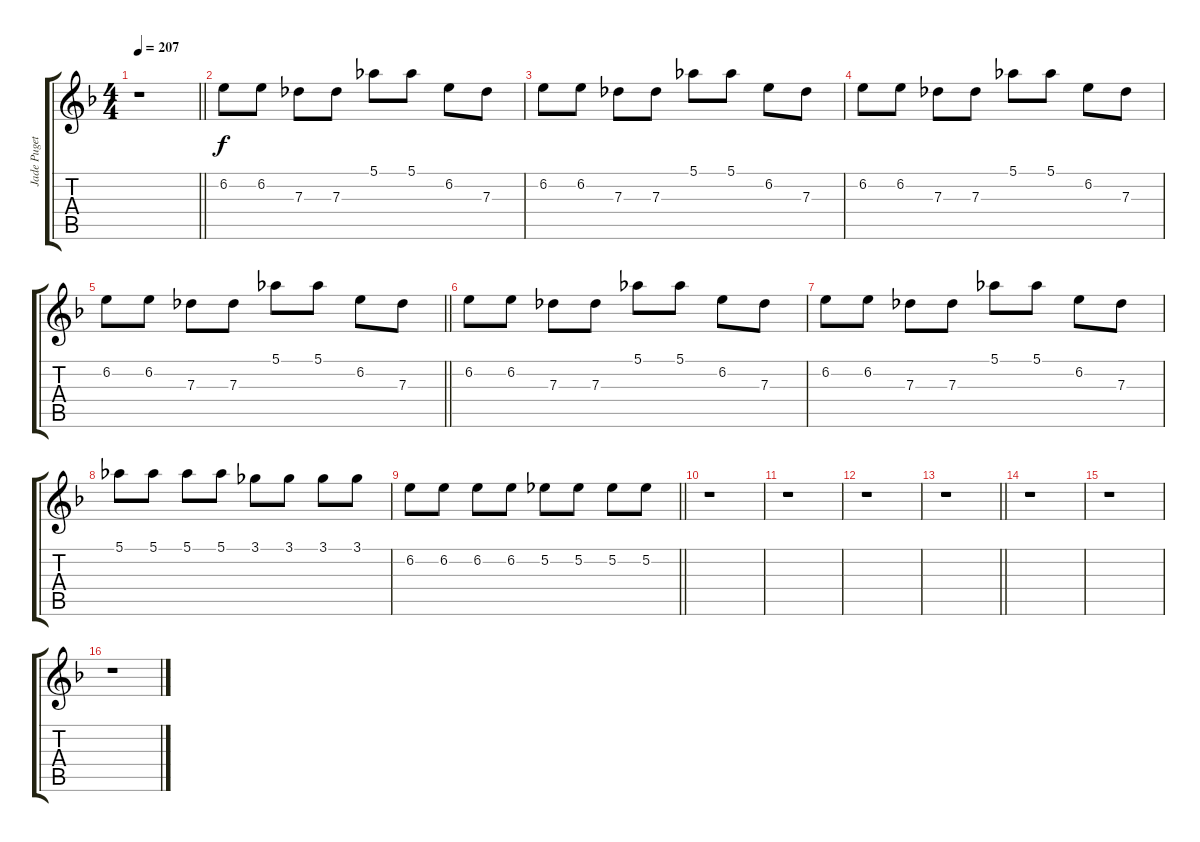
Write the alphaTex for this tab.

\track ("Jade Puget (O-Dub)" "Jade Puget") {instrument overdrivenguitar}
\staff {score tabs}
\tuning (Eb4 Bb3 Gb3 Db3 Ab2 Db2) {hide}
\ts (4 4)
\tempo 207
\clef g2
\barLineRight lightlight
\ks f
r.1{dy f} |
6.2.8 6.2.8 7.3.8 7.3.8 5.1.8 5.1.8 6.2.8 7.3.8 |
6.2.8 6.2.8 7.3.8 7.3.8 5.1.8 5.1.8 6.2.8 7.3.8 |
6.2.8 6.2.8 7.3.8 7.3.8 5.1.8 5.1.8 6.2.8 7.3.8 |
\barLineRight lightlight
6.2.8 6.2.8 7.3.8 7.3.8 5.1.8 5.1.8 6.2.8 7.3.8 |
6.2.8 6.2.8 7.3.8 7.3.8 5.1.8 5.1.8 6.2.8 7.3.8 |
6.2.8 6.2.8 7.3.8 7.3.8 5.1.8 5.1.8 6.2.8 7.3.8 |
5.1.8 5.1.8 5.1.8 5.1.8 3.1.8 3.1.8 3.1.8 3.1.8 |
\barLineRight lightlight
6.2.8 6.2.8 6.2.8 6.2.8 5.2.8 5.2.8 5.2.8 5.2.8 |
r.1 |
r.1 |
r.1 |
\barLineRight lightlight
r.1 |
r.1 |
r.1 |
r.1
